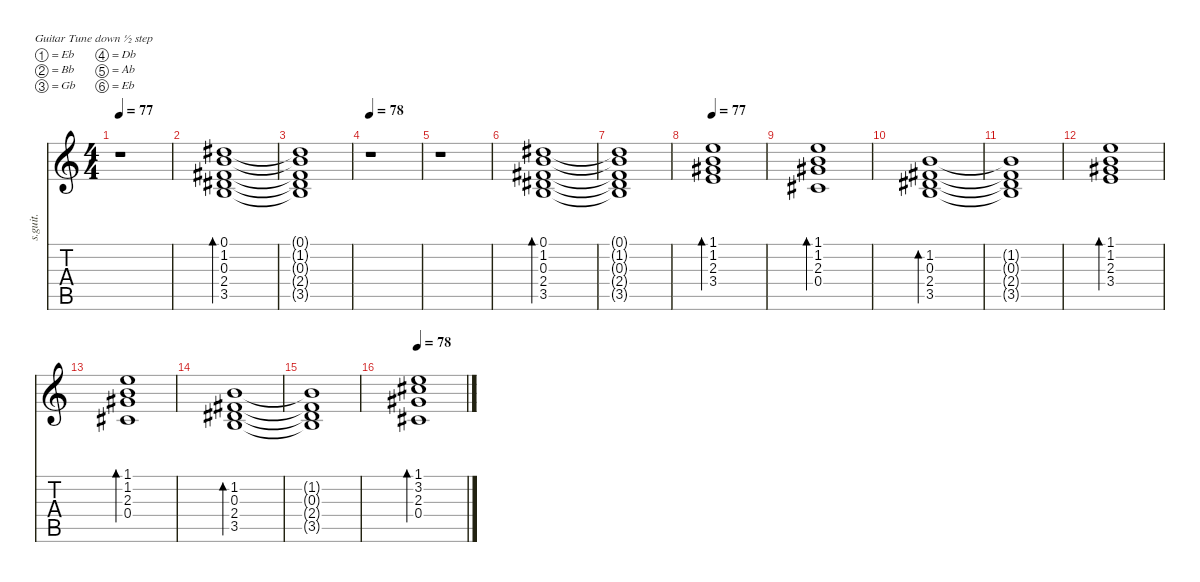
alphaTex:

\defaultSystemsLayout 4
\hideDynamics
\bracketExtendMode nobrackets
\track ("Slash (Rhythm)" "s.guit.") {instrument electricguitarclean}
\staff {score tabs}
\tuning (Eb4 Bb3 Gb3 Db3 Ab2 Eb2)
\ts (4 4)
\tempo 77
\clef g2
\ks c
r.1{dy ff} |
(0.1{acc #} 1.2 0.3{acc #} 2.4{acc #} 3.5).1{bd 30 lyrics (0 "") lyrics (1 "") lyrics (2 "") lyrics (3 "") lyrics (4 "")} |
(0.1{t acc #} 1.2{t} 0.3{t acc #} 2.4{t acc #} 3.5{t}).1{lyrics (0 "") lyrics (1 "") lyrics (2 "") lyrics (3 "") lyrics (4 "")} |
\tempo 78
r.1 |
r.1 |
(0.1{acc #} 1.2 0.3{acc #} 2.4{acc #} 3.5).1{bd 30 lyrics (0 "") lyrics (1 "") lyrics (2 "") lyrics (3 "") lyrics (4 "")} |
(0.1{t acc #} 1.2{t} 0.3{t acc #} 2.4{t acc #} 3.5{t}).1{lyrics (0 "") lyrics (1 "") lyrics (2 "") lyrics (3 "") lyrics (4 "") dy f} |
\tempo 77
(1.1 1.2 2.3{acc #} 3.4).1{bd 30 lyrics (0 "") lyrics (1 "") lyrics (2 "") lyrics (3 "") lyrics (4 "")} |
(1.1 1.2 2.3{acc #} 0.4{acc #}).1{bd 30 lyrics (0 "") lyrics (1 "") lyrics (2 "") lyrics (3 "") lyrics (4 "")} |
(1.2 0.3{acc #} 2.4{acc #} 3.5).1{bd 30 lyrics (0 "") lyrics (1 "") lyrics (2 "") lyrics (3 "") lyrics (4 "")} |
(1.2{t} 0.3{t acc #} 2.4{t acc #} 3.5{t}).1{lyrics (0 "") lyrics (1 "") lyrics (2 "") lyrics (3 "") lyrics (4 "")} |
(1.1 1.2 2.3{acc #} 3.4).1{bd 30 lyrics (0 "") lyrics (1 "") lyrics (2 "") lyrics (3 "") lyrics (4 "")} |
(1.1 1.2 2.3{acc #} 0.4{acc #}).1{bd 30 lyrics (0 "") lyrics (1 "") lyrics (2 "") lyrics (3 "") lyrics (4 "")} |
(1.2 0.3{acc #} 2.4{acc #} 3.5).1{bd 30 lyrics (0 "") lyrics (1 "") lyrics (2 "") lyrics (3 "") lyrics (4 "")} |
(1.2{t} 0.3{t acc #} 2.4{t acc #} 3.5{t}).1{lyrics (0 "") lyrics (1 "") lyrics (2 "") lyrics (3 "") lyrics (4 "")} |
\tempo 78
(1.1 3.2{acc #} 2.3{acc #} 0.4{acc #}).1{bd 30 lyrics (0 "") lyrics (1 "") lyrics (2 "") lyrics (3 "") lyrics (4 "")}
